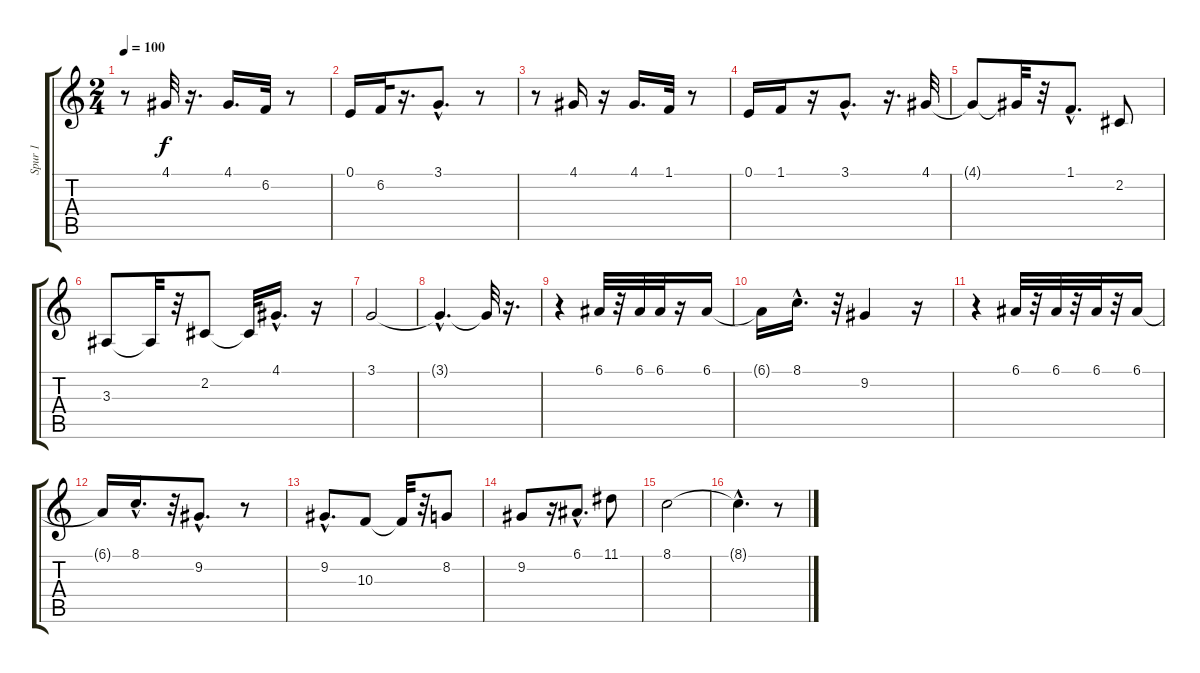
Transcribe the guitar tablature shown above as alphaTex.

\track ("Spur 1" "Spur 1") {instrument clarinet}
\staff {score tabs}
\tuning (E4 B3 G3 D3 A2 E2) {hide}
\ts (2 4)
\tempo 100
\clef g2
\ks c
r.8{dy f} 4.1.32 r.16{d} 4.1.16{d} 6.2.32 r.8 |
0.1.16 6.2.32 r.16{d} 3.1{hac}.8{d} r.8 |
r.8 4.1.16 r.16 4.1.16{d} 1.1.32 r.8 |
0.1.16 1.1.16 r.16 3.1{hac}.8{d} r.16{d} 4.1.32 |
4.1{t}.8 4.1{t}.32 r.32 1.1{hac}.8{d} 2.2.8 |
3.3.8 3.3{t}.32 r.32 2.2.8 2.2{t}.32 4.1{hac}.16{d} r.16 |
3.1.2 |
3.1{hac t}.4{d} 3.1{t}.32 r.16{d} |
r.4 6.1.32 r.32 6.1.32 6.1.32 r.16 6.1.16 |
6.1{t}.16 8.1{hac}.16{d} r.32 9.2.4 r.16 |
r.4 6.1.32 r.32 6.1.32 r.32 6.1.32 r.32 6.1.16 |
6.1{t}.16 8.1{hac}.16{d} r.32 9.2{hac}.8{d} r.8 |
9.2{hac}.8{d} 10.3.8 10.3{t}.32 r.32 8.2.8 |
9.2.8 r.16 6.1{hac}.8{d} 11.1.8 |
8.1.2 |
8.1{hac t}.4{d} r.8
